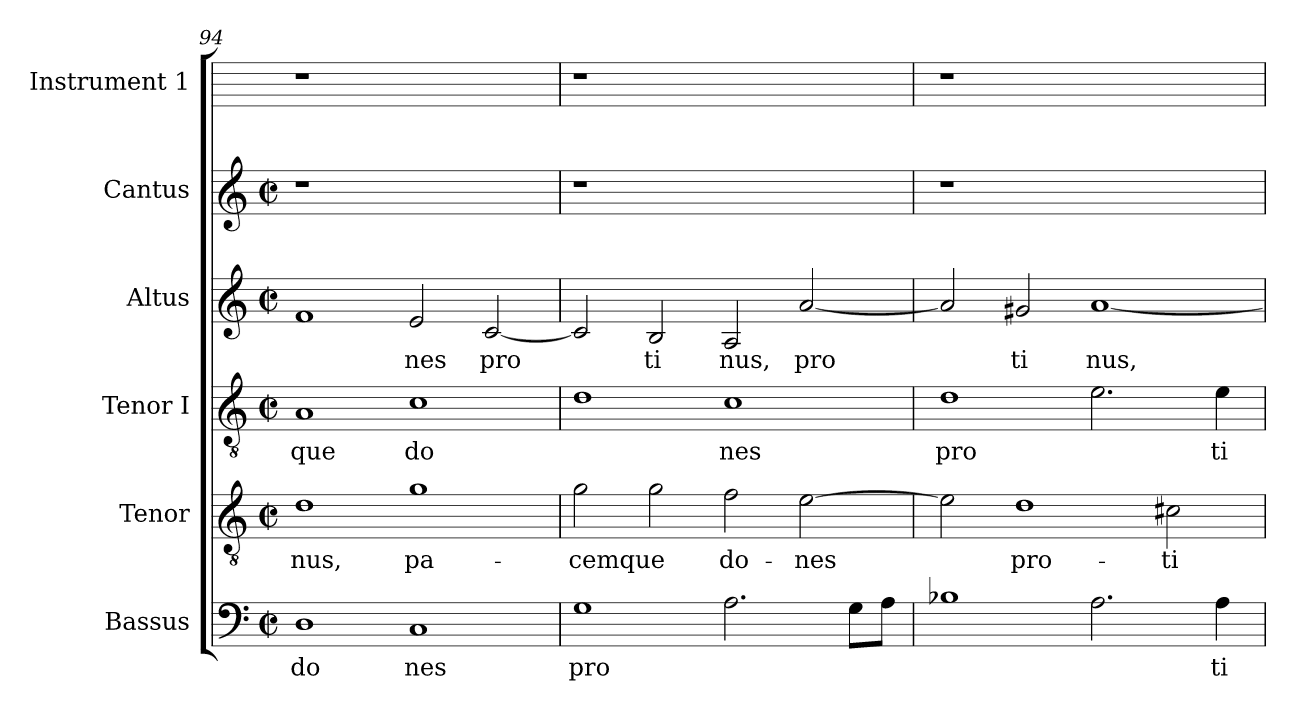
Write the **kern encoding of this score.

**kern	**text	**kern	**text	**kern	**text	**kern	**text	**kern	**kern
*part6	*part6	*part5	*part5	*part4	*part4	*part3	*part3	*part2	*part1
*staff6	*staff6	*staff5	*staff5	*staff4	*staff4	*staff3	*staff3	*staff2	*staff1
*I"Bassus	*	*I"Tenor	*	*I"Tenor I	*	*I"Altus	*	*I"Cantus	*I"Instrument 1
*I'Bassus	*	*I'Tenor	*	*I'Tenor I	*	*I'Altus	*	*I'Cantus	*
*clefF4	*	*clefGv2	*	*clefGv2	*	*clefG2	*	*clefG2	*
*M2/2	*	*M2/2	*	*M2/2	*	*M2/2	*	*M2/2	*
*met(c|)	*	*met(c|)	*	*met(c|)	*	*met(c|)	*	*met(c|)	*
=94	=94	=94	=94	=94	=94	=94	=94	=94	=94
!	!LO:LY:b:cj	!	!LO:LY:b:cj	!	!LO:LY:b:cj	!	!	!	!
1D	do	1d	-nus,	1A	que	1f	.	1r	1r
!	!LO:LY:b:cj	!	!LO:LY:b:cj	!	!LO:LY:b:cj	!	!LO:LY:b:cj	!	!
1C	nes	1g	pa-	1c	do	2e/	nes	1ryy	1ryy
!	!	!	!	!	!	!	!LO:LY:b	!	!
.	.	.	.	.	.	[<2c/	pro	.	.
=95	=95	=95	=95	=95	=95	=95	=95	=95	=95
!	!LO:LY:b:cj	!	!LO:LY:b:cj	!	!	!	!	!	!
1G	pro	2g\	-cemque	1d	.	2c/]	.	1r	1r
!	!	!	!	!	!	!	!LO:LY:b:cj	!	!
.	.	2g\	.	.	.	2B/	ti	.	.
!	!	!	!LO:LY:b:cj	!	!LO:LY:b:cj	!	!LO:LY:b:cj	!	!
2.A\	.	2f\	do-	1c	nes	2A/	nus,	1ryy	1ryy
!	!	!	!LO:LY:b	!	!	!	!LO:LY:b	!	!
.	.	[>2e\	-nes	.	.	[<2a/	pro	.	.
8G\L	.	.	.	.	.	.	.	.	.
8A\J	.	.	.	.	.	.	.	.	.
=96	=96	=96	=96	=96	=96	=96	=96	=96	=96
!	!	!	!	!	!LO:LY:b:cj	!	!	!	!
1B-	.	2e\]	.	1d	pro	2a/]	.	1r	1r
!	!	!	!LO:LY:b:cj	!	!	!	!LO:LY:b:cj	!	!
.	.	1d	pro-	.	.	2g#/	ti	.	.
!	!	!	!	!	!	!	!LO:LY:b	!	!
2.A\	.	.	.	2.e\	.	[>1a	nus,	1ryy	1ryy
!	!	!	!LO:LY:b:cj	!	!	!	!	!	!
.	.	2c#\	-ti-	.	.	.	.	.	.
!	!LO:LY:b:cj	!	!	!	!LO:LY:b:cj	!	!	!	!
4A\	ti	.	.	4e\	ti	.	.	.	.
=	=	=	=	=	=	=	=	=	=
*-	*-	*-	*-	*-	*-	*-	*-	*-	*-
